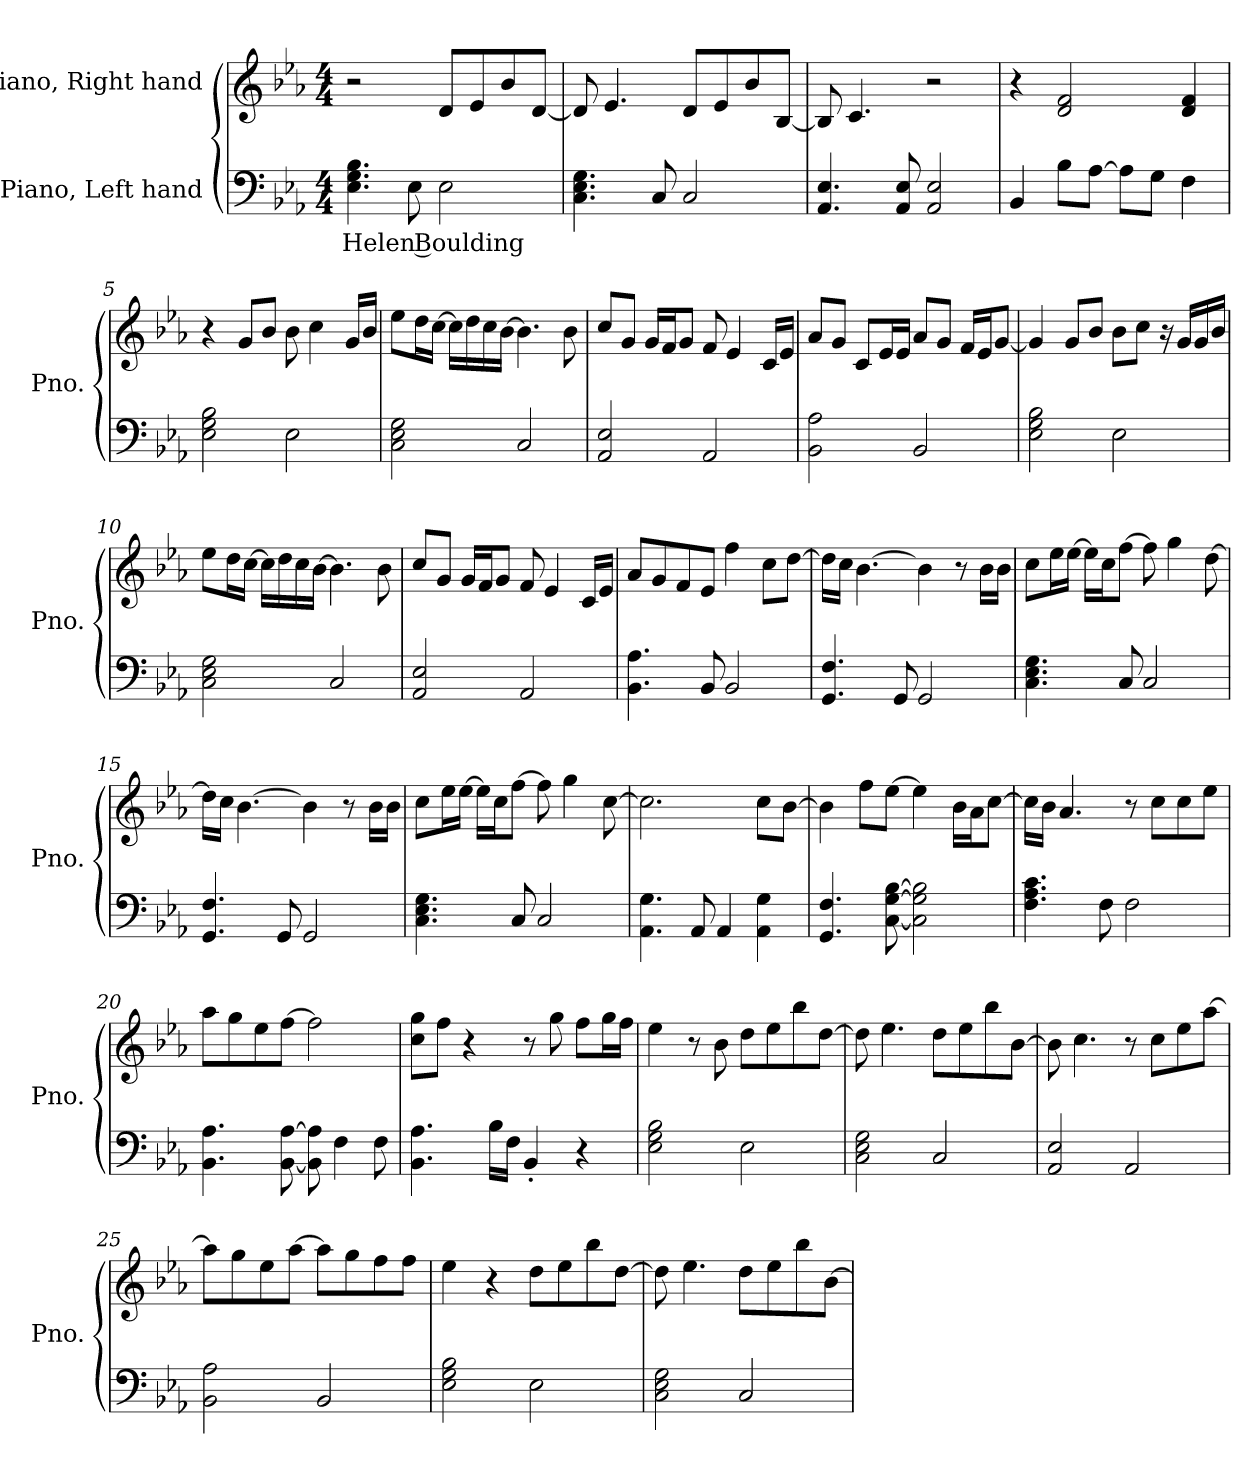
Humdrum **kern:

**kern	**text	**kern
*part2	*part2	*part1
*staff2	*staff2	*staff1
*I"Piano, Left hand	*	*I"Piano, Right hand
*I'Pno.	*	*I'Pno.
*clefF4	*	*clefG2
*k[b-e-a-]	*	*k[b-e-a-]
*M4/4	*	*M4/4
*MM120	*	*MM120
=1	=1	=1
!	!LO:LY:b	!
4.E-\ 4.G\ 4.B-\	Helen Boulding	2r
8E-\	.	.
2E-\	.	8d/L
.	.	8e-/
.	.	8b-/
.	.	[8d/J
=2	=2	=2
4.C\ 4.E-\ 4.G\	.	8d/]
.	.	4.e-/
8C/	.	.
2C/	.	8d/L
.	.	8e-/
.	.	8b-/
.	.	[8B-/J
=3	=3	=3
4.AA-/ 4.E-/	.	8B-/]
.	.	4.c/
8AA-/ 8E-/	.	.
2AA-/ 2E-/	.	2r
=4	=4	=4
4BB-/	.	4r
8B-\L	.	2d/ 2f/
[8A-\J	.	.
8A-\L]	.	.
8G\J	.	.
4F\	.	4d/ 4f/
!!LO:LB:g=z
=5	=5	=5
2E-\ 2G\ 2B-\	.	4r
.	.	8g/L
.	.	8b-/J
2E-\	.	8b-\
.	.	4cc\
.	.	16g/LL
.	.	16b-/JJ
=6	=6	=6
2C\ 2E-\ 2G\	.	8ee-\L
.	.	16dd\L
.	.	[16cc\JJ
.	.	16cc\LL]
.	.	16dd\
.	.	16cc\
.	.	[16b-\JJ
2C/	.	4.b-\]
.	.	8b-\
=7	=7	=7
2AA-/ 2E-/	.	8cc/L
.	.	8g/J
.	.	16g/LL
.	.	16f/J
.	.	8g/J
2AA-/	.	8f/
.	.	4e-/
.	.	16c/LL
.	.	16e-/JJ
=8	=8	=8
2BB-\ 2A-\	.	8a-/L
.	.	8g/J
.	.	8c/L
.	.	16e-/L
.	.	16e-/JJ
2BB-/	.	8a-/L
.	.	8g/J
.	.	16f/LL
.	.	16e-/J
.	.	[8g/J
!!LO:LB:g=z
=9	=9	=9
2E-\ 2G\ 2B-\	.	4g/]
.	.	8g/L
.	.	8b-/J
2E-\	.	8b-\L
.	.	8cc\J
.	.	16r
.	.	16g/LL
.	.	16g/
.	.	16b-/JJ
=10	=10	=10
2C\ 2E-\ 2G\	.	8ee-\L
.	.	16dd\L
.	.	[16cc\JJ
.	.	16cc\LL]
.	.	16dd\
.	.	16cc\
.	.	[16b-\JJ
2C/	.	4.b-\]
.	.	8b-\
=11	=11	=11
2AA-/ 2E-/	.	8cc/L
.	.	8g/J
.	.	16g/LL
.	.	16f/J
.	.	8g/J
2AA-/	.	8f/
.	.	4e-/
.	.	16c/LL
.	.	16e-/JJ
=12	=12	=12
4.BB-\ 4.A-\	.	8a-/L
.	.	8g/
.	.	8f/
8BB-/	.	8e-/J
2BB-/	.	4ff\
.	.	8cc\L
.	.	[8dd\J
!!LO:LB:g=z
=13	=13	=13
4.GG/ 4.F/	.	16dd\LL]
.	.	16cc\JJ
.	.	[4.b-\
8GG/	.	.
2GG/	.	4b-\]
.	.	8r
.	.	16b-\LL
.	.	16b-\JJ
=14	=14	=14
4.C\ 4.E-\ 4.G\	.	8cc\L
.	.	16ee-\L
.	.	[16ee-\JJ
.	.	16ee-\LL]
.	.	16cc\J
8C/	.	[8ff\J
2C/	.	8ff\]
.	.	4gg\
.	.	[8dd\
=15	=15	=15
4.GG/ 4.F/	.	16dd\LL]
.	.	16cc\JJ
.	.	[4.b-\
8GG/	.	.
2GG/	.	4b-\]
.	.	8r
.	.	16b-\LL
.	.	16b-\JJ
=16	=16	=16
4.C\ 4.E-\ 4.G\	.	8cc\L
.	.	16ee-\L
.	.	[16ee-\JJ
.	.	16ee-\LL]
.	.	16cc\J
8C/	.	[8ff\J
2C/	.	8ff\]
.	.	4gg\
.	.	[8cc\
=17	=17	=17
4.AA-\ 4.G\	.	2.cc\]
8AA-/	.	.
4AA-/	.	.
4AA-\ 4G\	.	8cc\L
.	.	[8b-\J
!!LO:LB:g=z
=18	=18	=18
4.GG/ 4.F/	.	4b-\]
.	.	8ff\L
[8C\ [8G\ [8B-\	.	[8ee-\J
2C\] 2G\] 2B-\]	.	4ee-\]
.	.	16b-\LL
.	.	16a-\J
.	.	[8cc\J
=19	=19	=19
4.F\ 4.A-\ 4.c\	.	16cc\LL]
.	.	16b-\JJ
.	.	4.a-/
8F\	.	.
2F\	.	8r
.	.	8cc\L
.	.	8cc\
.	.	8ee-\J
=20	=20	=20
4.BB-\ 4.A-\	.	8aa-\L
.	.	8gg\
.	.	8ee-\
[8BB-\ [8A-\	.	[8ff\J
8BB-\] 8A-\]	.	2ff\]
4F\	.	.
8F\	.	.
=21	=21	=21
4.BB-\ 4.A-\	.	8cc\ 8gg\L
.	.	8ff\J
.	.	4r
16B-\LL	.	.
16F\JJ	.	.
4BB-'/	.	8r
.	.	8gg\
4r	.	8ff\L
.	.	16gg\L
.	.	16ff\JJ
=22	=22	=22
2E-\ 2G\ 2B-\	.	4ee-\
.	.	8r
.	.	8b-\
2E-\	.	8dd\L
.	.	8ee-\
.	.	8bb-\
.	.	[8dd\J
!!LO:LB:g=z
=23	=23	=23
2C\ 2E-\ 2G\	.	8dd\]
.	.	4.ee-\
2C/	.	8dd\L
.	.	8ee-\
.	.	8bb-\
.	.	[8b-\J
=24	=24	=24
2AA-/ 2E-/	.	8b-\]
.	.	4.cc\
2AA-/	.	8r
.	.	8cc\L
.	.	8ee-\
.	.	[8aa-\J
=25	=25	=25
2BB-\ 2A-\	.	8aa-\L]
.	.	8gg\
.	.	8ee-\
.	.	[8aa-\J
2BB-/	.	8aa-\L]
.	.	8gg\
.	.	8ff\
.	.	8ff\J
=26	=26	=26
2E-\ 2G\ 2B-\	.	4ee-\
.	.	4r
2E-\	.	8dd\L
.	.	8ee-\
.	.	8bb-\
.	.	[8dd\J
=27	=27	=27
2C\ 2E-\ 2G\	.	8dd\]
.	.	4.ee-\
2C/	.	8dd\L
.	.	8ee-\
.	.	8bb-\
.	.	[8b-\J
=	=	=
*-	*-	*-
